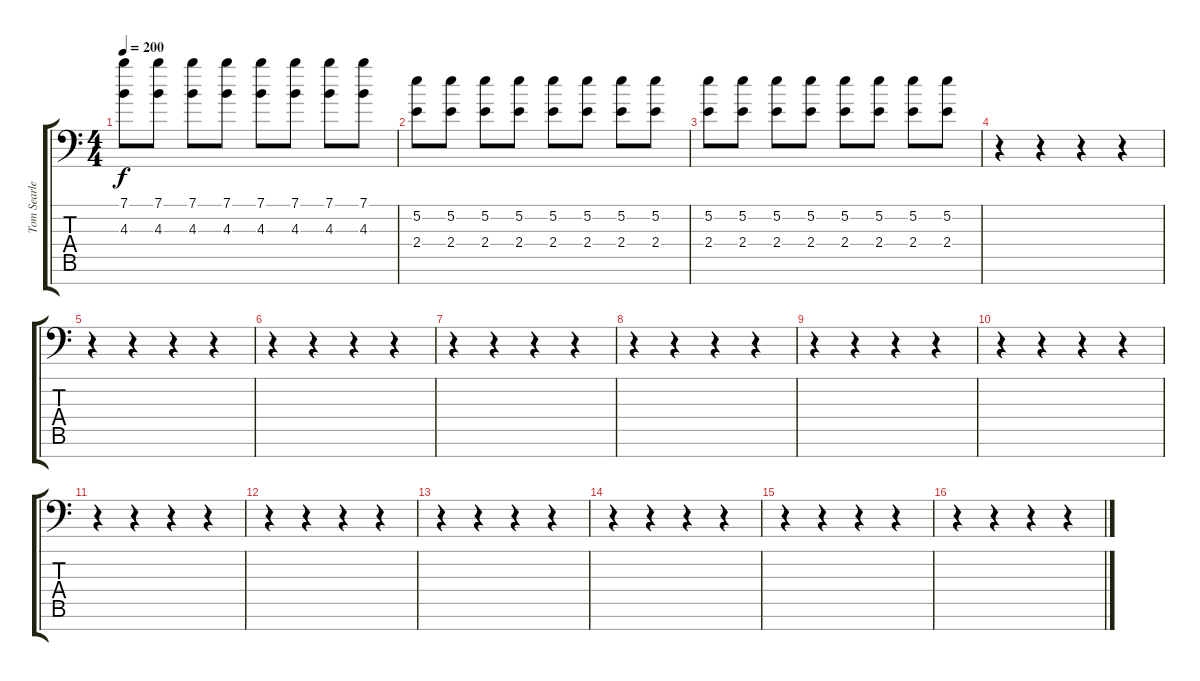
\track ("Tom Searle" "Tom Searle") {instrument distortionguitar}
\staff {score tabs}
\tuning (E4 B3 G3 D3 A2 E2 A1) {hide}
\ts (4 4)
\tempo 200
\clef f4
\ks c
(7.1 4.3).8{dy f} (7.1 4.3).8 (7.1 4.3).8 (7.1 4.3).8 (7.1 4.3).8 (7.1 4.3).8 (7.1 4.3).8 (7.1 4.3).8 |
(5.2 2.4).8 (5.2 2.4).8 (5.2 2.4).8 (5.2 2.4).8 (5.2 2.4).8 (5.2 2.4).8 (5.2 2.4).8 (5.2 2.4).8 |
(5.2 2.4).8 (5.2 2.4).8 (5.2 2.4).8 (5.2 2.4).8 (5.2 2.4).8 (5.2 2.4).8 (5.2 2.4).8 (5.2 2.4).8 |
r.4 r.4 r.4 r.4 |
r.4 r.4 r.4 r.4 |
r.4 r.4 r.4 r.4 |
r.4 r.4 r.4 r.4 |
r.4 r.4 r.4 r.4 |
r.4 r.4 r.4 r.4 |
r.4 r.4 r.4 r.4 |
r.4 r.4 r.4 r.4 |
r.4 r.4 r.4 r.4 |
r.4 r.4 r.4 r.4 |
r.4 r.4 r.4 r.4 |
r.4 r.4 r.4 r.4 |
r.4 r.4 r.4 r.4
